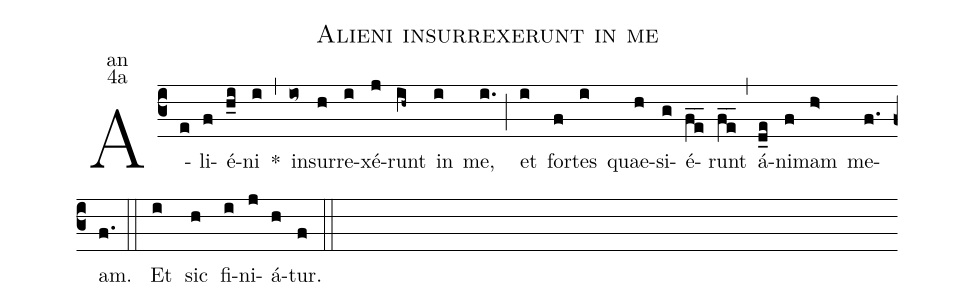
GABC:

name:Alieni insurrexerunt in me;
office-part:an;
mode:4a;
%%
(c3) A(e)li(f)é(h_i)ni(i) <sp>*</sp>(,) in(io~)sur(h)re(i)xé(j)runt(ih~) in(i) me,(i.) (;) et(i) for(f)tes(i) quae(h)si(g)é(fe__)runt(fe__) (,) á(d_e)ni(f)mam(h>) me(f.)am.(f.) (::)
<eu> Et(i) sic(h) fi(i)ni(j)á(h)tur.(f) </eu>(::)
